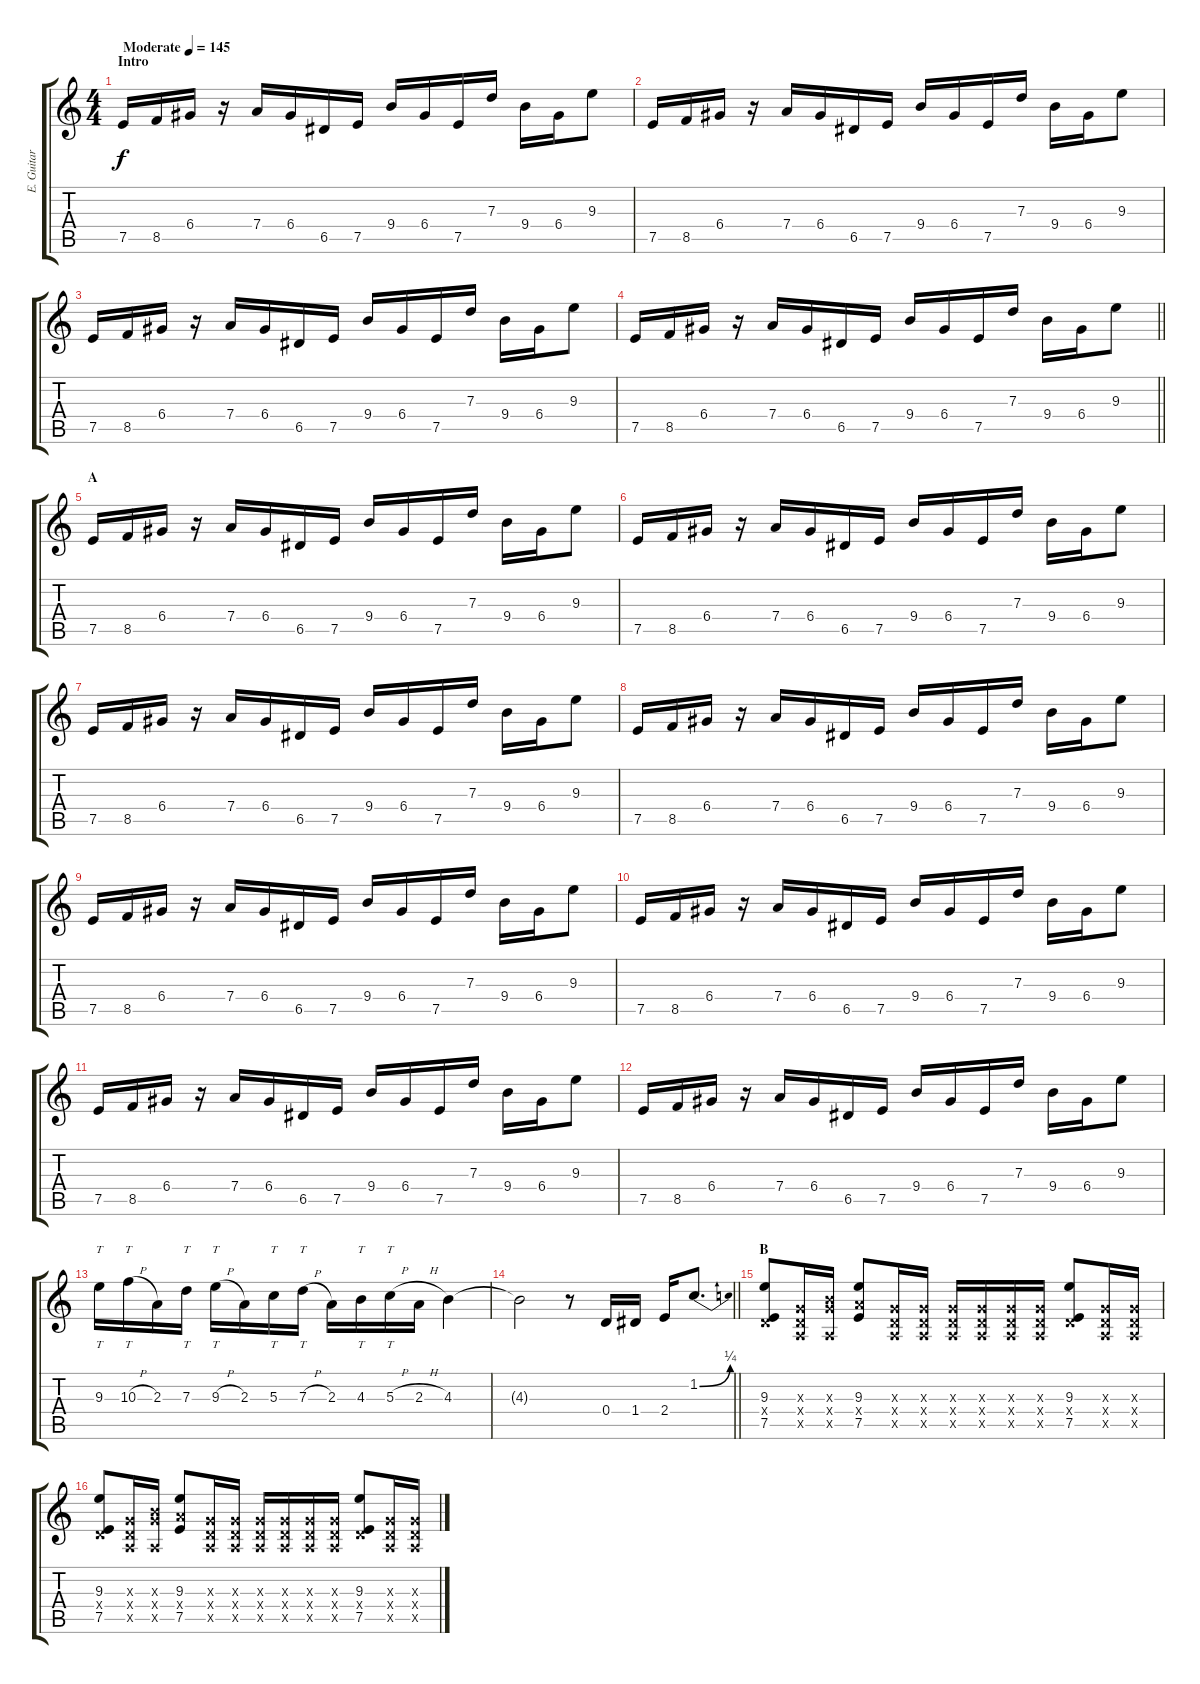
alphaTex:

\track ("E. Guitar I" "E. Guitar ") {instrument overdrivenguitar}
\staff {score tabs}
\tuning (E4 B3 G3 D3 A2 E2) {hide}
\ts (4 4)
\section ("" "Intro")
\tempo (145 "Moderate")
\clef g2
\ks c
7.5.16{dy f instrument overdrivenguitar} 8.5.16 6.4.16 r.16 7.4.16 6.4.16 6.5.16 7.5.16 9.4.16 6.4.16 7.5.16 7.3.16 9.4.16 6.4.16 9.3.8 |
7.5.16 8.5.16 6.4.16 r.16 7.4.16 6.4.16 6.5.16 7.5.16 9.4.16 6.4.16 7.5.16 7.3.16 9.4.16 6.4.16 9.3.8 |
7.5.16 8.5.16 6.4.16 r.16 7.4.16 6.4.16 6.5.16 7.5.16 9.4.16 6.4.16 7.5.16 7.3.16 9.4.16 6.4.16 9.3.8 |
\barLineRight lightlight
7.5.16 8.5.16 6.4.16 r.16 7.4.16 6.4.16 6.5.16 7.5.16 9.4.16 6.4.16 7.5.16 7.3.16 9.4.16 6.4.16 9.3.8 |
\section ("" "A")
7.5.16 8.5.16 6.4.16 r.16 7.4.16 6.4.16 6.5.16 7.5.16 9.4.16 6.4.16 7.5.16 7.3.16 9.4.16 6.4.16 9.3.8 |
7.5.16 8.5.16 6.4.16 r.16 7.4.16 6.4.16 6.5.16 7.5.16 9.4.16 6.4.16 7.5.16 7.3.16 9.4.16 6.4.16 9.3.8 |
7.5.16 8.5.16 6.4.16 r.16 7.4.16 6.4.16 6.5.16 7.5.16 9.4.16 6.4.16 7.5.16 7.3.16 9.4.16 6.4.16 9.3.8 |
7.5.16 8.5.16 6.4.16 r.16 7.4.16 6.4.16 6.5.16 7.5.16 9.4.16 6.4.16 7.5.16 7.3.16 9.4.16 6.4.16 9.3.8 |
7.5.16 8.5.16 6.4.16 r.16 7.4.16 6.4.16 6.5.16 7.5.16 9.4.16 6.4.16 7.5.16 7.3.16 9.4.16 6.4.16 9.3.8 |
7.5.16 8.5.16 6.4.16 r.16 7.4.16 6.4.16 6.5.16 7.5.16 9.4.16 6.4.16 7.5.16 7.3.16 9.4.16 6.4.16 9.3.8 |
7.5.16 8.5.16 6.4.16 r.16 7.4.16 6.4.16 6.5.16 7.5.16 9.4.16 6.4.16 7.5.16 7.3.16 9.4.16 6.4.16 9.3.8 |
7.5.16 8.5.16 6.4.16 r.16 7.4.16 6.4.16 6.5.16 7.5.16 9.4.16 6.4.16 7.5.16 7.3.16 9.4.16 6.4.16 9.3.8 |
9.3.16{tt} 10.3{h}.16{tt} 2.3.16 7.3.16{tt} 9.3{h}.16{tt} 2.3.16 5.3.16{tt} 7.3{h}.16{tt} 2.3.16 4.3.16{tt} 5.3{h}.16{tt} 2.3{h}.16 4.3.4 |
\barLineRight lightlight
4.3{t}.2 r.8 0.4.16 1.4.16 2.4.16 1.2{be (bend 0 0 60 1)}.8{d} |
\section ("" "B")
(9.3 0.4{x} 7.5).8 (0.3{x} 0.4{x} 0.5{x}).16 (0.3{x} 9.4{x} 0.5{x}).16 (9.3 7.4{x} 7.5).8 (0.3{x} 0.4{x} 0.5{x}).16 (0.3{x} 0.4{x} 0.5{x}).16 (0.3{x} 0.4{x} 0.5{x}).16 (0.3{x} 0.4{x} 0.5{x}).16 (0.3{x} 0.4{x} 0.5{x}).16 (0.3{x} 0.4{x} 0.5{x}).16 (9.3 0.4{x} 7.5).8 (0.3{x} 0.4{x} 0.5{x}).16 (0.3{x} 0.4{x} 0.5{x}).16 |
(9.3 0.4{x} 7.5).8 (0.3{x} 0.4{x} 0.5{x}).16 (0.3{x} 9.4{x} 0.5{x}).16 (9.3 7.4{x} 7.5).8 (0.3{x} 0.4{x} 0.5{x}).16 (0.3{x} 0.4{x} 0.5{x}).16 (0.3{x} 0.4{x} 0.5{x}).16 (0.3{x} 0.4{x} 0.5{x}).16 (0.3{x} 0.4{x} 0.5{x}).16 (0.3{x} 0.4{x} 0.5{x}).16 (9.3 0.4{x} 7.5).8 (0.3{x} 0.4{x} 0.5{x}).16 (0.3{x} 0.4{x} 0.5{x}).16
